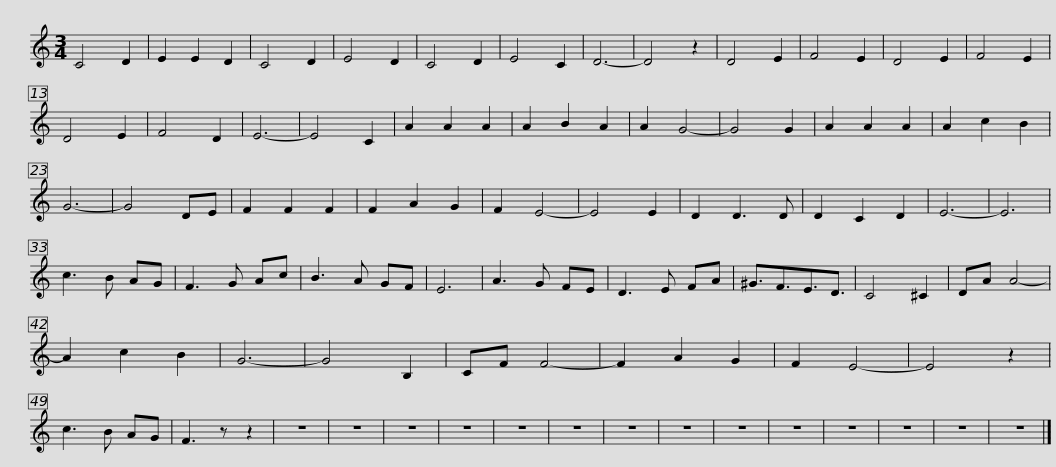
X:1
L:1/8
M:3/4
I:linebreak $
K:C
V:1 treble
V:1
 C4 D2 | E2 E2 D2 | C4 D2 | E4 D2 | C4 D2 | %5
 E4 C2 | D6- | D4 z2 | D4 E2 | F4 E2 | %10
 D4 E2 | F4 E2 | D4 E2 |$ F4 D2 | E6- | %15
 E4 C2 | A2 A2 A2 | A2 B2 A2 | A2 G4- | G4 G2 | %20
 A2 A2 A2 | A2 c2 B2 | G6- | G4 DE | F2 F2 F2 |$ %25
 F2 A2 G2 | F2 E4- | E4 E2 | D2 D3 D | D2 C2 D2 | %30
 E6- | E6 | c3 B AG | F3 G Ac | B3 A GF | %35
 E6 |$ A3 G FE | D3 E FA | ^G3/2F3/2E3/2D3/2 | C4 ^C2 | %40
 DA A4- | A2 c2 B2 | G6- | G4 B,2 | CF F4- |$ %45
 F2 A2 G2 | F2 E4- | E4 z2 | c3 B AG | F3 z z2 | %50
 z6 | z6 | z6 | z6 | z6 | %55
 z6 | z6 | z6 | z6 | z6 | %60
 z6 |$ z6 | z6 | z6 |] %64
